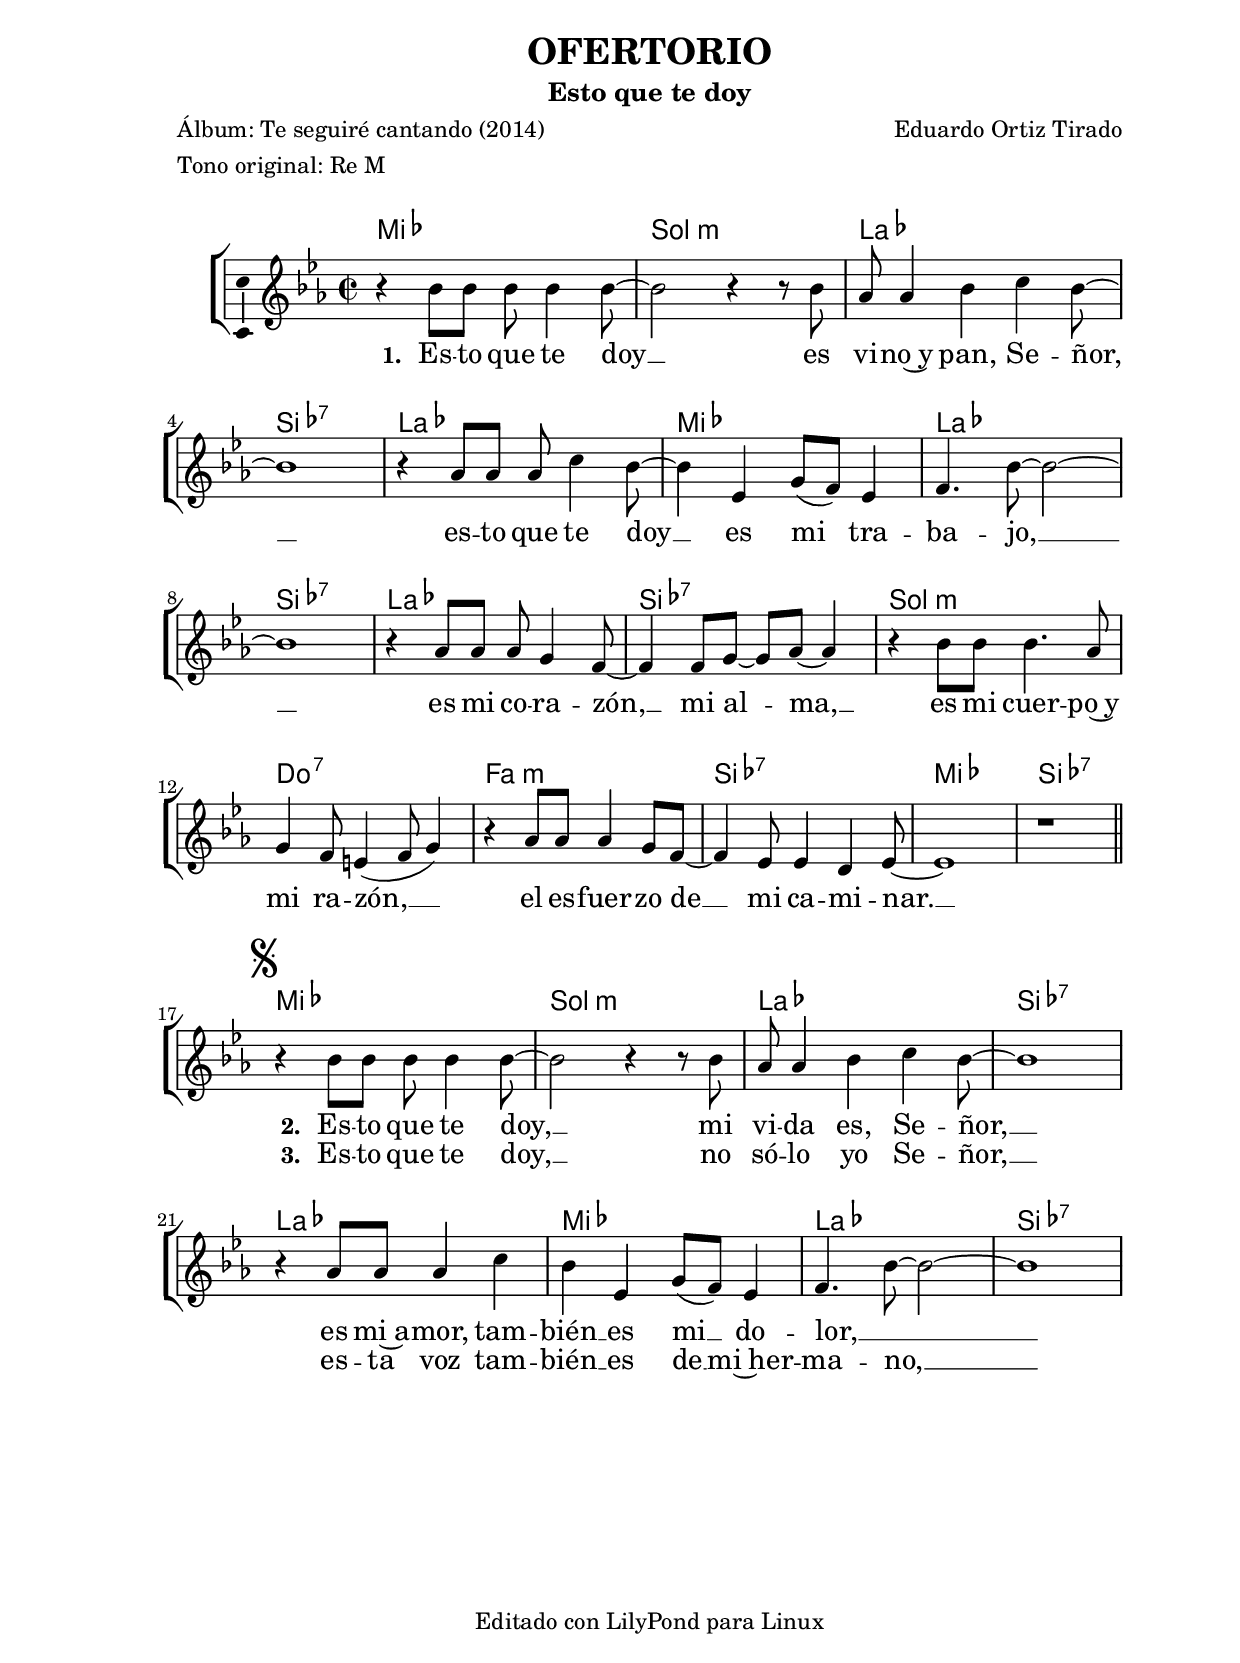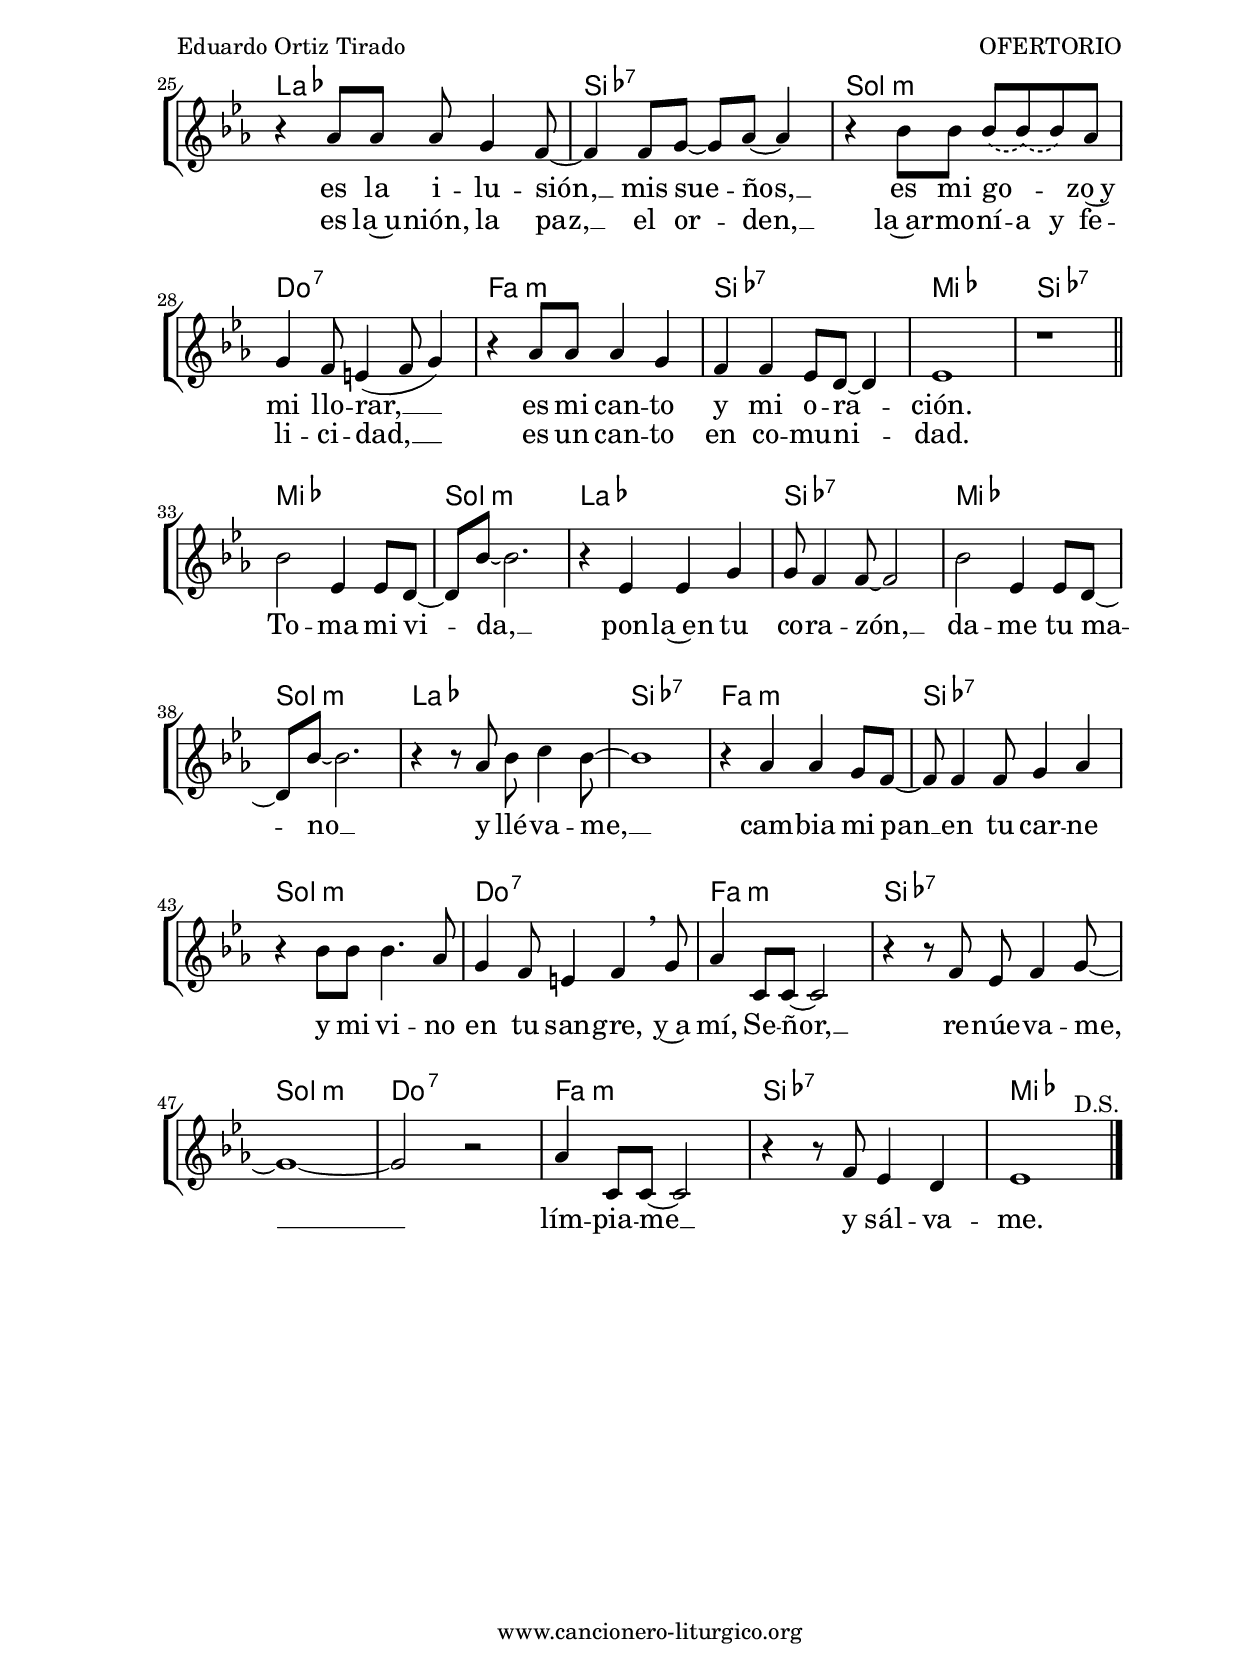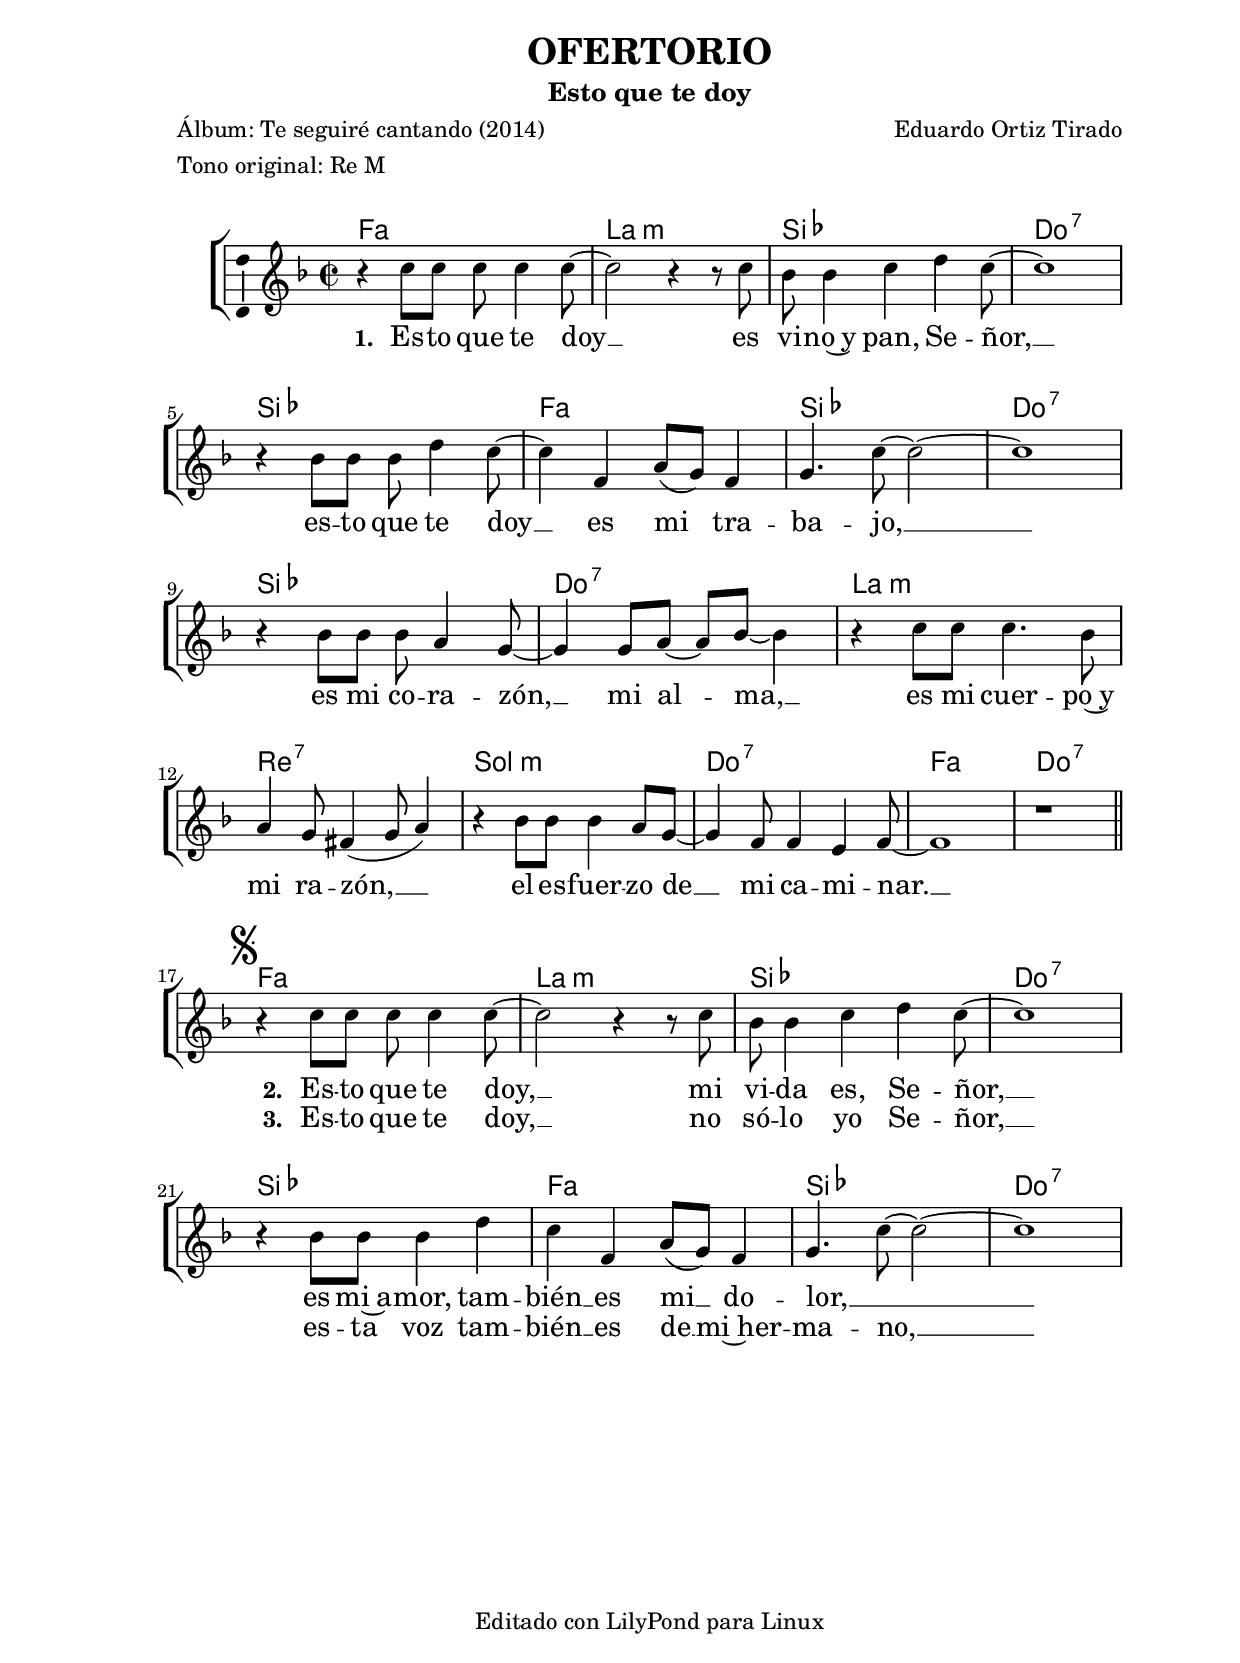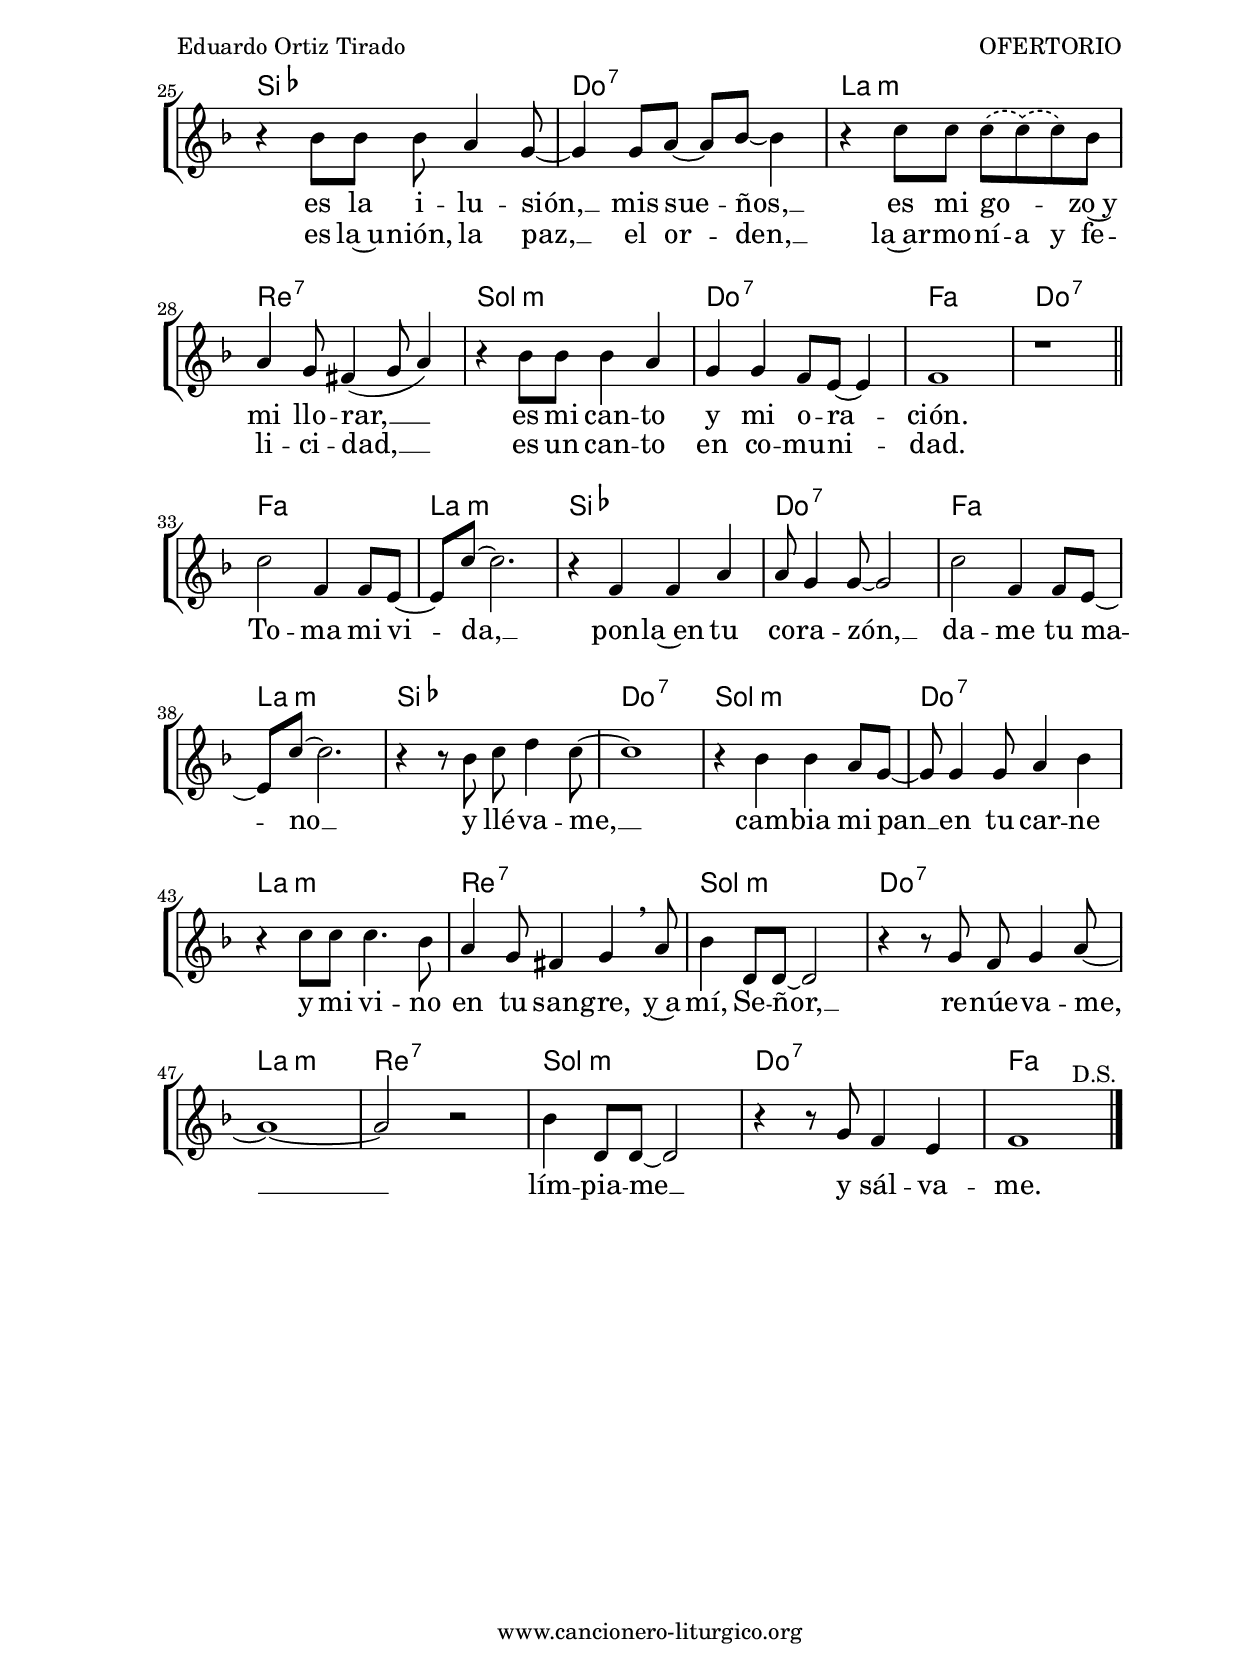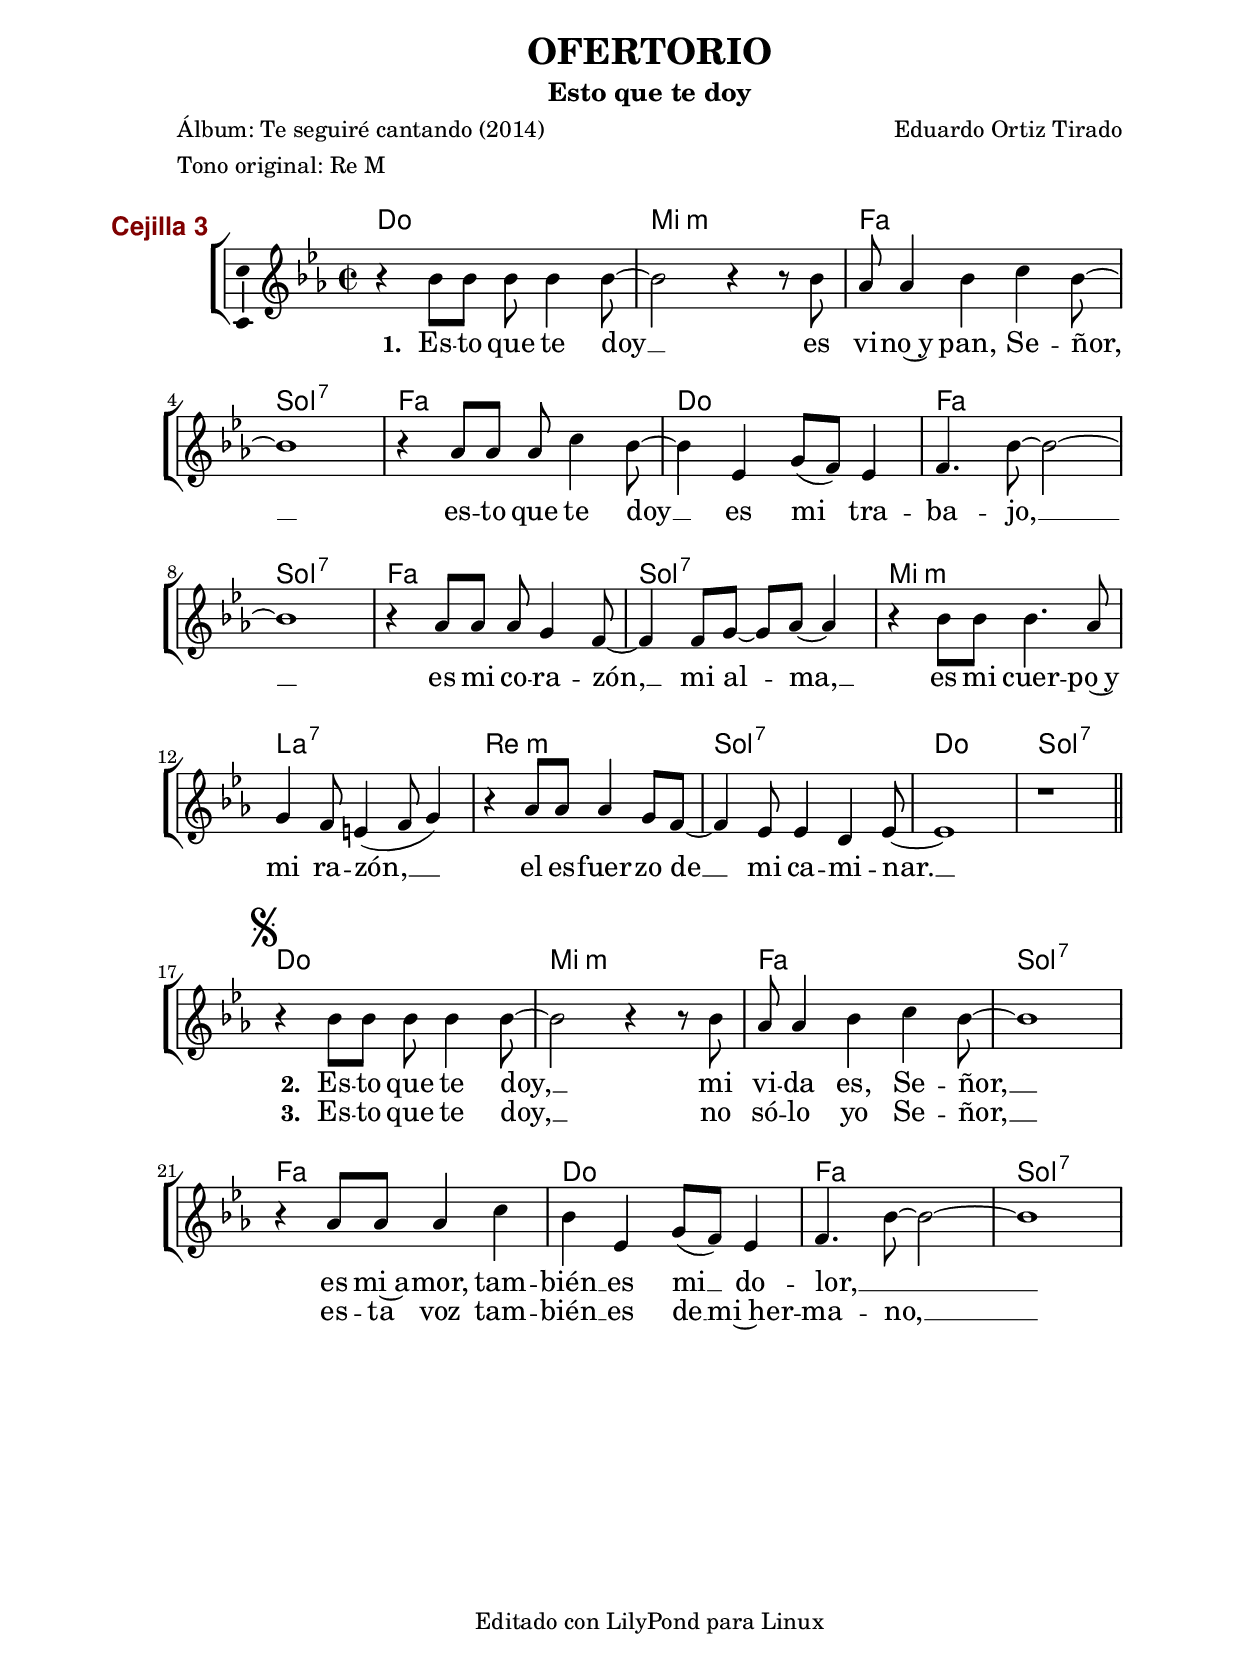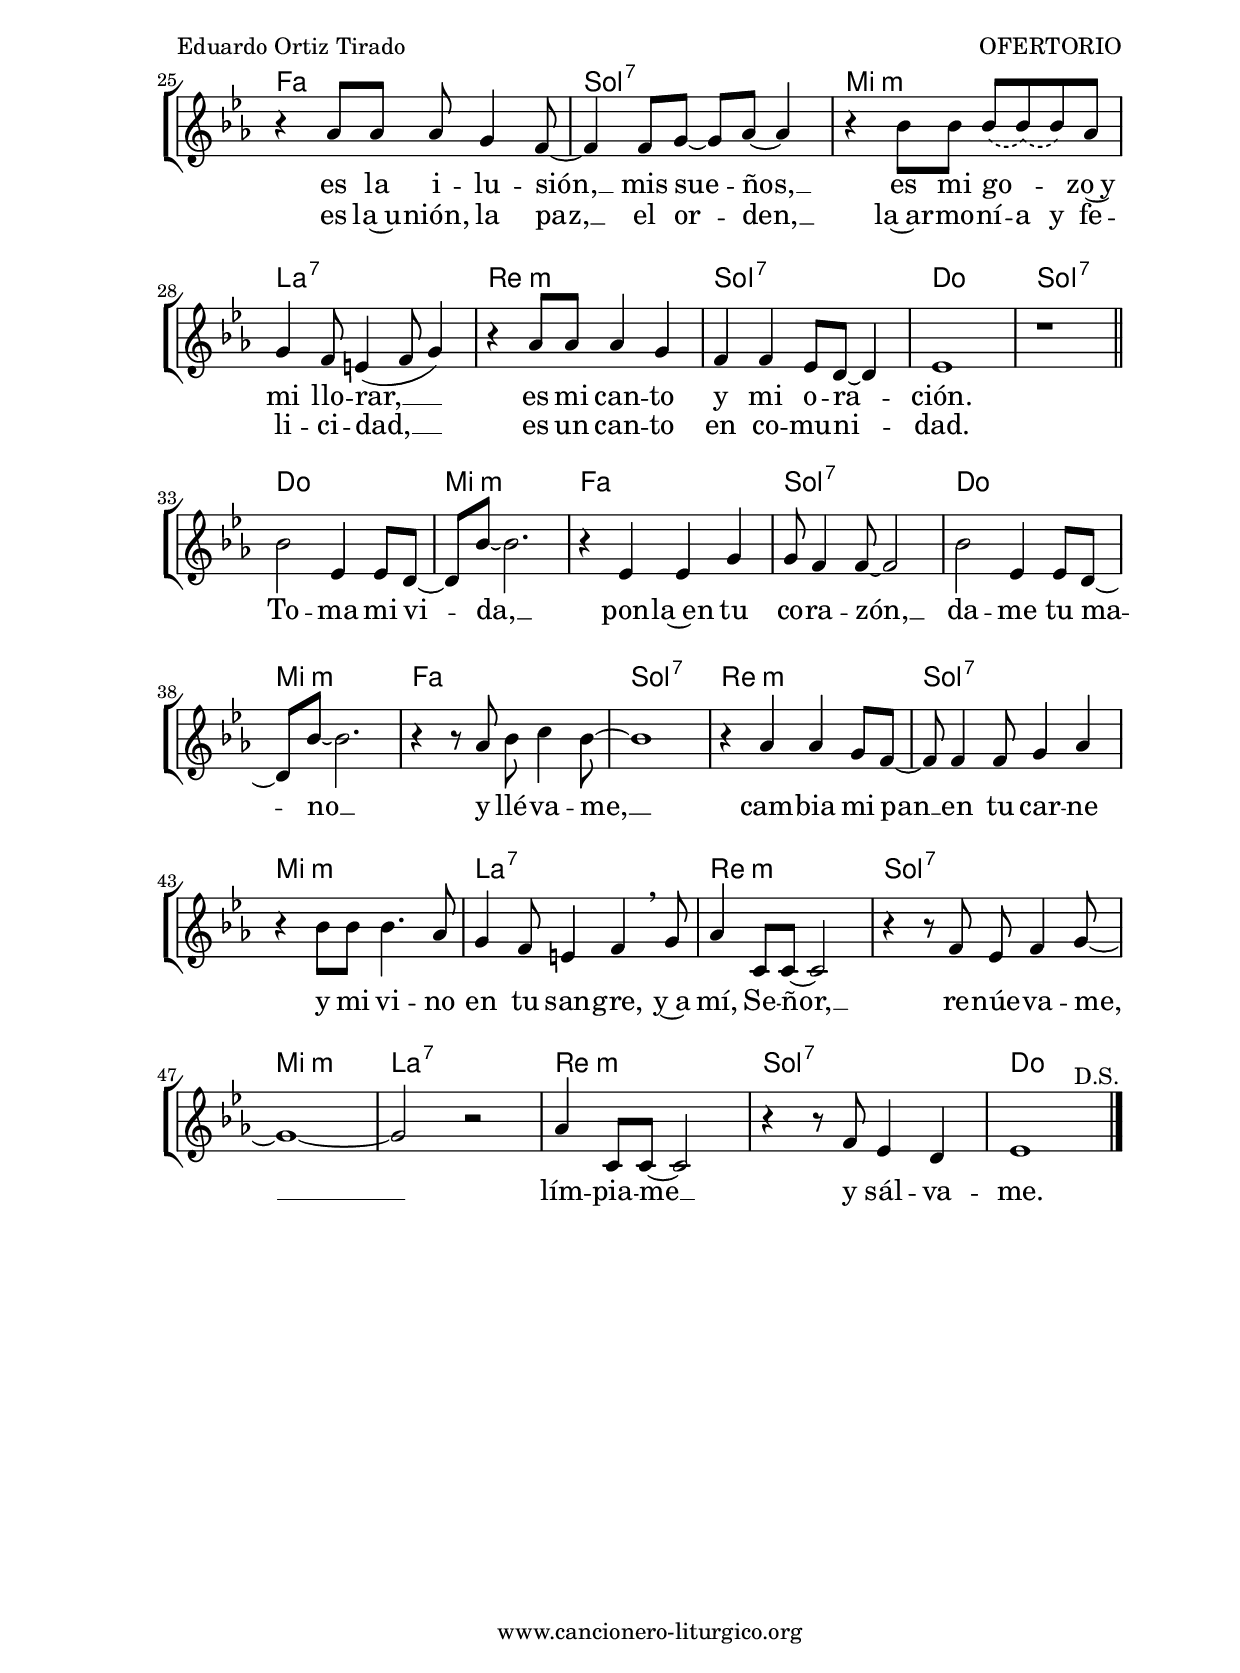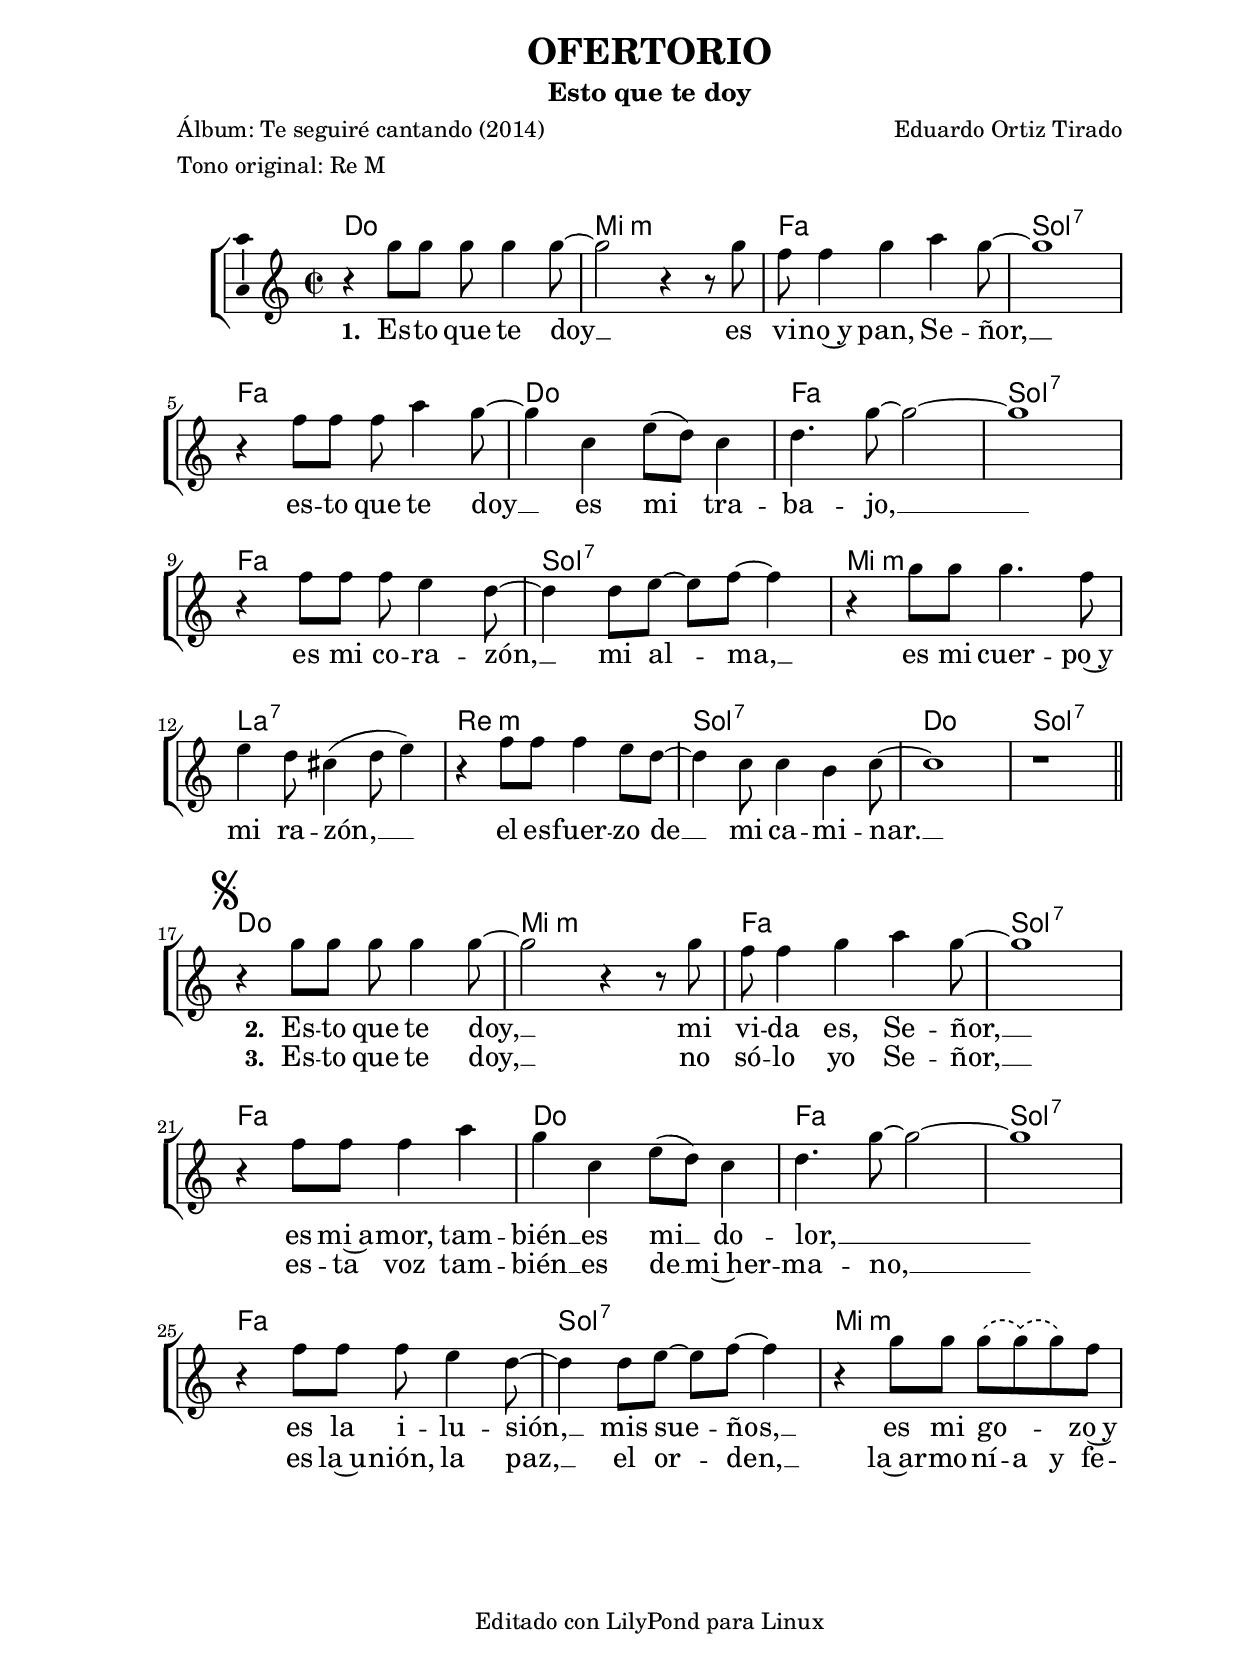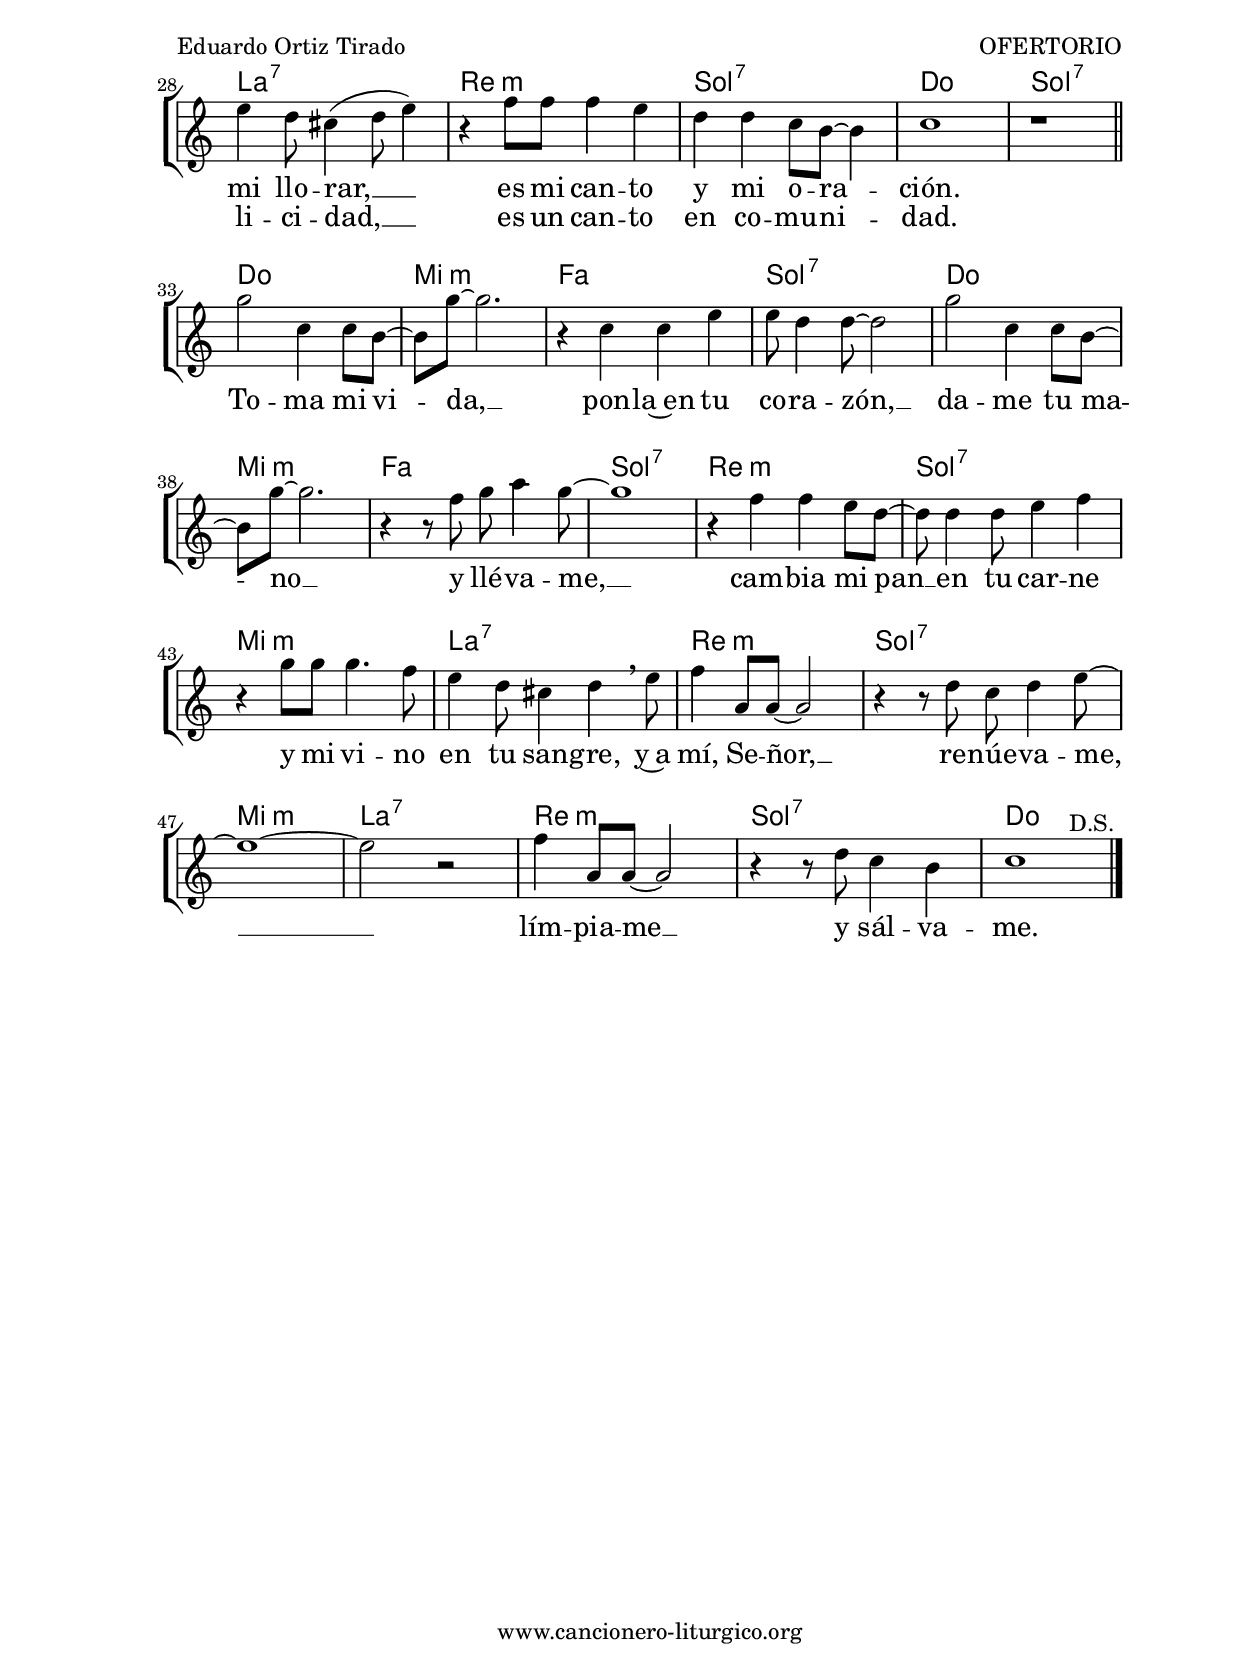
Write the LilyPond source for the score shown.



%versión de lilypond para la que se ha escrito esta partitura:
\version "2.16.0"

	%Tamaño papel
	#(set-default-paper-size "a4")
	%Tamaño partitura
	#(set-global-staff-size 20)
	%No responde al pulsar sobre una nota
	#(ly:set-option 'point-and-click #f)

%parámetros del encabezamiento:
\header {
	title = "OFERTORIO"
	subtitle = "Esto que te doy"
	composer = "Eduardo Ortiz Tirado"
	poet = "Álbum: Te seguiré cantando (2014)"
	meter = "Tono original: Re M"
	arranger = ""
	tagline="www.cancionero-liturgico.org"
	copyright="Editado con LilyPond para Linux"
	tiempo = ""
	usos = "Ofertorio"
	letra = ""
	}

%parámetros asociados al papel:
\paper  {
	oddHeaderMarkup = \markup {\fill-line { \on-the-fly #not-first-page \fromproperty #'header:title \on-the-fly #not-first-page \fromproperty #'header:composer }}
	evenHeaderMarkup = \markup {\fill-line { \fromproperty #'header:composer \fromproperty #'header:title }}
	#(set-paper-size "a4")
	print-page-number = ##f
	first-page-number = 1
	print-first-page-number = ##f
%	head-separation = 3.0 \cm
	top-margin = 2.0 \cm
	bottom-margin = 0.5\cm
%%%	bottom-margin = -1.0\cm
	left-margin = 3.0 \cm
	line-width = 16.0 \cm 
	indent = 8\mm
	interscoreline = 2.\mm
	between-system-space = 15\mm
%	para que las partituras no llenen la hoja:
	ragged-bottom = ##t
%	idem para la última hoja:
	ragged-last-bottom = ##f
%	para que las partituras llenen el ancho del papel:
	ragged-last = ##f
	after-title-space = 2.5 \cm
%page-count=1
system-count=12

	%Flexible Vertical Spacing
%	markup-markup-spacing =
%	#'((basic-distance . 15) (minimum-distance . 15) (padding . 3))
	markup-system-spacing =
	#'((basic-distance . 15) (minimum-distance . 15) (padding . 3))
	system-system-spacing =
	#'((basic-distance . 15) (minimum-distance . 15) (padding . 3))
	score-system-spacing =
	#'((basic-distance . 15) (minimum-distance . 15) (padding . 5))
%	top-system-spacing = % header
%	#'((basic-distance . 8) (minimum-distance . 0) (padding . 0))
%	top-markup-spacing =
%	#'((basic-distance . 20) (minimum-distance . 20) (padding . 0))
	last-bottom-spacing = % footer
	#'((basic-distance . 5) (minimum-distance . 5) (padding . 0))
%	score-markup-spacing =
%	#'((basic-distance . 16) (minimum-distance . 13) (padding . 0))

	}


%parámetros que afectan a toda la partitura:
global =  {
	%clave de sol (G):
	\clef G
	%armadura:
	\transpose d ees
	\key d \major
	\tempo 4=130
	\set Score.tempoHideNote = ##t
	}


acordes = {
	\italianChords
	\chordmode {
	\transpose d ees
{

d1 fis:m g a:7 g d g a:7 g a:7 fis:m b:7 e:m a:7 d a:7
d1 fis:m g a:7 g d g a:7 g a:7 fis:m b:7 e:m a:7 d a:7

d1 fis:m g a:7 d fis:m g a:7 e:m a:7 fis:m b:7 e:m a:7 fis:m b:7 e:m a:7 d

	}
	}
}

melodia = 
	\transpose d ees
{
\time 2/2

\relative c''{

\phrasingSlurDashed

r4 a8 a a a4 a8~
a2 r4 r8 a8
g8 g4 a b a8~
a1
r4 g8 g g b4 a8~
a4 d, fis8 (e) d4
e4. a8~a2~
a1

r4 g8 g g fis4 e8~
e4 e8 fis~fis g~g4
r4 a8 a a4. g8
fis4 e8 dis4 (e8 fis4)
r4 g8 g g4 fis8 e~
e4 d8 d4 cis d8~
d1
r1

\bar "||"
\break

\mark \markup { \musicglyph #"scripts.segno" }
r4 a'8 a a a4 a8~
a2 r4 r8 a8
g8 g4 a b a8~
a1
r4 g8 g g4 b
a4 d, fis8 (e) d4
e4. a8~a2~
a1

r4 g8 g g fis4 e8~
e4 e8 fis~fis g~g4
r4 a8 a a \(a\) \(a\) g8
fis4 e8 dis4 (e8 fis4)
r4 g8 g g4 fis
e4 e d8 cis~cis4
d1
r1

\bar "||"
\break

a'2 d,4 d8 cis~
cis8 a'8~a2.
r4 d,4 d fis
fis8 e4 e8~e2
a2 d,4 d8 cis~
cis8 a'8~a2.
r4 r8 g8 a b4 a8~
a1
r4 g4 g fis8 e~
e8 e4 e8 fis4 g
r4 a8 a a4. g8
fis4 e8 dis4 e \breathe fis8
g4 b,8 b~b2
r4 r8 e8 d e4 fis8~
fis1~
fis2 r2
g4 b,8 b~b2
r4 r8 e8 d4 cis
d1^"          D.S."


\bar "|."

}
}


texto = \lyricmode {

\set stanza =#"1. " 
Es -- to que te doy __ es vi -- no~y pan, Se -- ñor, __
es -- to que te doy __ es mi tra -- ba -- jo, __
es mi co -- ra -- zón, __ mi al -- ma, __
es mi cuer -- po~y mi ra -- zón, __
el es -- fuer -- zo de __ mi ca -- mi -- nar. __

\set stanza =#"2. " 
Es -- to que te doy, __ mi vi -- da es, Se -- ñor, __
es mi~a -- mor, tam -- bién __ es mi __ do -- lor, __ _
es la i -- lu -- sión, __ mis sue -- ños, __
es mi go -- _ _ zo~y mi llo -- rar, __
es mi can -- to y mi o -- ra -- ción.

To -- ma mi vi -- da, __
pon -- la~en tu co -- ra -- zón, __
da -- me tu ma -- no __
y llé -- va -- me, __
cam -- bia mi pan __ en tu car -- ne
y mi vi -- no en tu san -- gre,
y~a mí, Se -- ñor, __
re -- núe -- va -- me, __
lím -- pia -- me __
y sál -- va -- me.

}

textodos = \lyricmode {

\skip4 \skip4 \skip4 \skip4 \skip4 \skip4 \skip4 \skip4
\skip4 \skip4 \skip4 \skip4 \skip4 \skip4 \skip4 \skip4
\skip4 \skip4 \skip4 \skip4 \skip4 \skip4 \skip4 \skip4
\skip4 \skip4 \skip4 \skip4 \skip4 \skip4 \skip4 \skip4
\skip4 \skip4 \skip4 \skip4 \skip4 \skip4 \skip4 \skip4
\skip4 \skip4 \skip4 \skip4 \skip4

\set stanza =#"3. " 
Es -- to que te doy, __ no só -- lo yo Se -- ñor, __
es -- ta voz tam -- bién __ es de __ mi~her -- ma -- no, __
es la~u -- nión, la paz, __ el or -- den, __
la~ar -- mo -- ní -- a y fe -- li -- ci -- dad, __
es un can -- to en co -- mu -- ni -- dad.

}


acordesStaff = \context ChordNames = acordesStaff <<
	\set chordChanges = ##t
	\acordes
	>>


%%%%%%%%%%%%%%%%%%%%%%%%%%%%%%%%%%% CEJILLA %%%%%%%%%%%%%%%%%%%%%%%%%%%%%%%%%%%
acordescejilla = {
%%%	\override ChordNames.ChordName #'font-size = #-1
%%%	\override ChordNames.ChordName #'font-series = #'bold
	\transpose ees c {
		\acordes
		}
	}

acordescejillaStaff = \context ChordNames = acordescejillaStaff <<
	\set Staff.instrumentName = \markup \with-color #darkred \larger \bold \sans "Cejilla 3"
	\set chordChanges = ##t
	\acordescejilla
	>>
%%%%%%%%%%%%%%%%%%%%%%%%%%%%%%%%%%% CEJILLA %%%%%%%%%%%%%%%%%%%%%%%%%%%%%%%%%%%


vozStaff = \context Voice = vozStaff
\with {\consists "Ambitus_engraver"}
<<
%	\set Staff.instrumentName = ""
%	\set Staff.shortInstrumentName = ""
%	\set Staff.midiInstrument = #"clarinet"
%	\set Staff.midiInstrument = #"cello"
	\set Staff.midiInstrument = #"flute"
%	\set Staff.midiInstrument = #"electric guitar (jazz)"
%	\set Staff.midiInstrument = #"english horn"
%	\set Staff.midiInstrument = #"violin"
%	\set Staff.midiInstrument = #"glockenspiel"
	\set Staff.midiMinimumVolume = #0.7
	\set Staff.midiMaximumVolume = #0.9
	\global
	\melodia
	>>


textoStaff = \context Lyrics = textoStaff <<
	\lyricsto vozStaff \texto
	>>

textodosStaff = \context Lyrics = textodosStaff <<
	\lyricsto vozStaff \textodos
	>>


\book {
	\score {
		\context ChoirStaff {
			\override StaffGroup.SystemStartBracket #'collapse-height = #1
			\override Score.SystemStartBar #'collapse-height = #1
			<<
			\acordesStaff
			\vozStaff
			\textoStaff
			\textodosStaff
			>>
			}
		\layout {
	    		\context {
				\Lyrics
				\override LyricText #'font-size = #2
				}
	   		 \context {
				\Score
				\override StaffSymbol #'staff-space = #(magstep +3)
				}
			}
		}
	\score {
		\unfoldRepeats
		\context ChoirStaff {
			<<
			\acordesStaff
			\vozStaff
			>>
			}
		\midi {
	  		\context {
	  			\Score
				tempoWholesPerMinute = #(ly:make-moment 70 4)
				}
			}
		}
	}


%Partitura para guitarra
#(define output-suffix "G")
\book {
	\score {
		\context ChoirStaff {
			\override StaffGroup.SystemStartBracket #'collapse-height = #1
			\override Score.SystemStartBar #'collapse-height = #1
			<<
			\acordescejillaStaff
			\vozStaff
			\textoStaff
			\textodosStaff
			>>
			}
		\layout {
%%%%%%%%%%%%%%%%%%%%%%%%%%%%%%%%%%% CEJILLA %%%%%%%%%%%%%%%%%%%%%%%%%%%%%%%%%%%
			\context {
				\ChordNames \consists Instrument_name_engraver
				}
%%%%%%%%%%%%%%%%%%%%%%%%%%%%%%%%%%% CEJILLA %%%%%%%%%%%%%%%%%%%%%%%%%%%%%%%%%%%
	    		\context {
				\Lyrics
				\override LyricText #'font-size = #2
				}
	   		 \context {
				\Score
				\override StaffSymbol #'staff-space = #(magstep +3)
				}
			}
		}
	}


#(define output-suffix "C")
\book {
	\score {
		\context ChoirStaff {
			\override StaffGroup.SystemStartBracket #'collapse-height = #1
			\override Score.SystemStartBar #'collapse-height = #1
\transpose c d
			<<
			\acordesStaff
			\vozStaff
			\textoStaff
			\textodosStaff
			>>
			}
		\layout {
	    		\context {
				\Lyrics
				\override LyricText #'font-size = #2
				}
	   		 \context {
				\Score
				\override StaffSymbol #'staff-space = #(magstep +3)
				}
			}
		}
	}


#(define output-suffix "S")
\book {
	\score {
		\context ChoirStaff {
			\override StaffGroup.SystemStartBracket #'collapse-height = #1
			\override Score.SystemStartBar #'collapse-height = #1
\transpose c a
			<<
			\acordesStaff
			\vozStaff
			\textoStaff
			\textodosStaff
			>>
			}
		\layout {
	    		\context {
				\Lyrics
				\override LyricText #'font-size = #2
				}
	   		 \context {
				\Score
				\override StaffSymbol #'staff-space = #(magstep +3)
				}
			}
		}
	}



